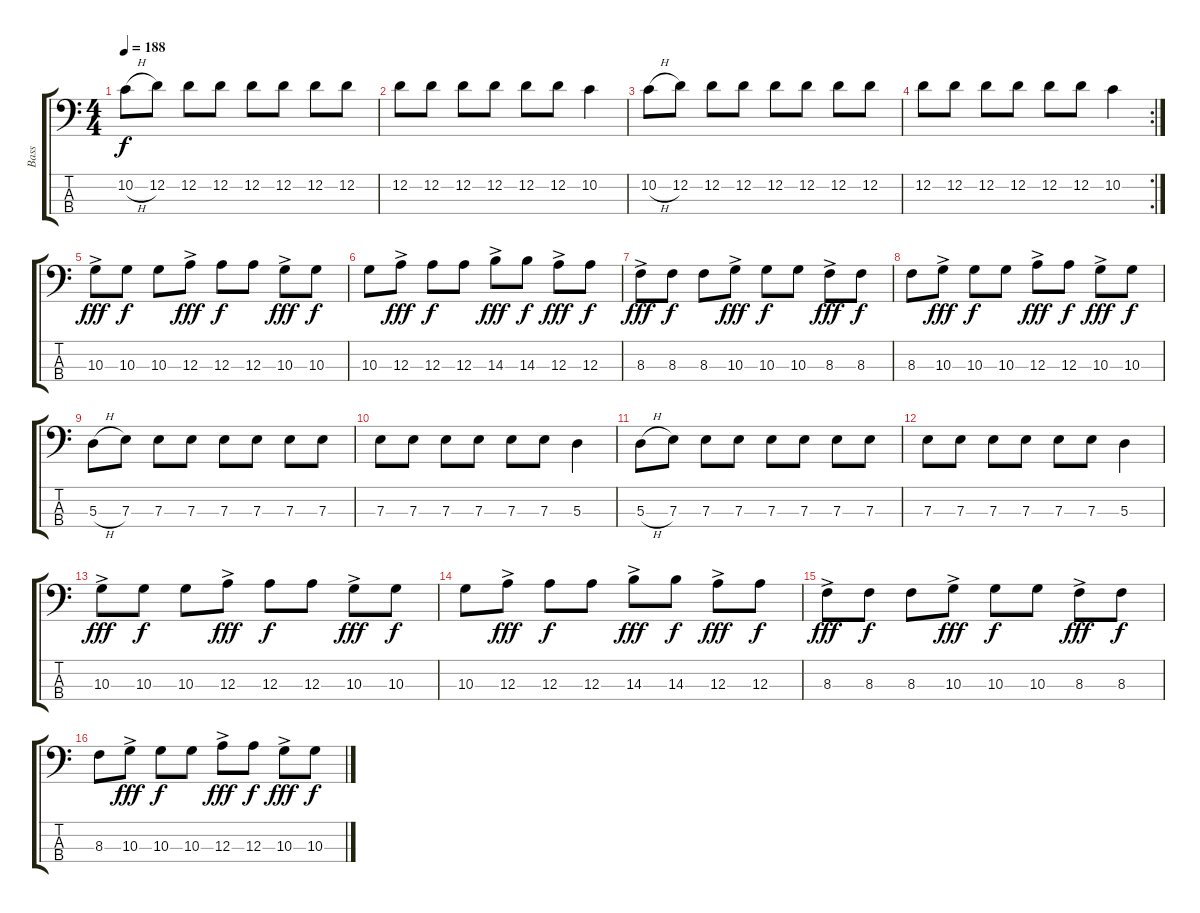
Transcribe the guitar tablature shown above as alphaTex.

\track ("Bass" "Bass") {instrument electricbassfinger}
\staff {score tabs}
\tuning (G2 D2 A1 E1) {hide}
\ts (4 4)
\tempo 188
\clef f4
\ks c
10.2{h}.8{dy f} 12.2.8 12.2.8 12.2.8 12.2.8 12.2.8 12.2.8 12.2.8 |
12.2.8 12.2.8 12.2.8 12.2.8 12.2.8 12.2.8 10.2.4 |
10.2{h}.8 12.2.8 12.2.8 12.2.8 12.2.8 12.2.8 12.2.8 12.2.8 |
\rc 2
12.2.8 12.2.8 12.2.8 12.2.8 12.2.8 12.2.8 10.2.4 |
10.3{ac}.8{dy fff} 10.3.8{dy f} 10.3.8 12.3{ac}.8{dy fff} 12.3.8{dy f} 12.3.8 10.3{ac}.8{dy fff} 10.3.8{dy f} |
10.3.8 12.3{ac}.8{dy fff} 12.3.8{dy f} 12.3.8 14.3{ac}.8{dy fff} 14.3.8{dy f} 12.3{ac}.8{dy fff} 12.3.8{dy f} |
8.3{ac}.8{dy fff} 8.3.8{dy f} 8.3.8 10.3{ac}.8{dy fff} 10.3.8{dy f} 10.3.8 8.3{ac}.8{dy fff} 8.3.8{dy f} |
8.3.8 10.3{ac}.8{dy fff} 10.3.8{dy f} 10.3.8 12.3{ac}.8{dy fff} 12.3.8{dy f} 10.3{ac}.8{dy fff} 10.3.8{dy f} |
5.3{h}.8 7.3.8 7.3.8 7.3.8 7.3.8 7.3.8 7.3.8 7.3.8 |
7.3.8 7.3.8 7.3.8 7.3.8 7.3.8 7.3.8 5.3.4 |
5.3{h}.8 7.3.8 7.3.8 7.3.8 7.3.8 7.3.8 7.3.8 7.3.8 |
7.3.8 7.3.8 7.3.8 7.3.8 7.3.8 7.3.8 5.3.4 |
10.3{ac}.8{dy fff} 10.3.8{dy f} 10.3.8 12.3{ac}.8{dy fff} 12.3.8{dy f} 12.3.8 10.3{ac}.8{dy fff} 10.3.8{dy f} |
10.3.8 12.3{ac}.8{dy fff} 12.3.8{dy f} 12.3.8 14.3{ac}.8{dy fff} 14.3.8{dy f} 12.3{ac}.8{dy fff} 12.3.8{dy f} |
8.3{ac}.8{dy fff} 8.3.8{dy f} 8.3.8 10.3{ac}.8{dy fff} 10.3.8{dy f} 10.3.8 8.3{ac}.8{dy fff} 8.3.8{dy f} |
8.3.8 10.3{ac}.8{dy fff} 10.3.8{dy f} 10.3.8 12.3{ac}.8{dy fff} 12.3.8{dy f} 10.3{ac}.8{dy fff} 10.3.8{dy f}
